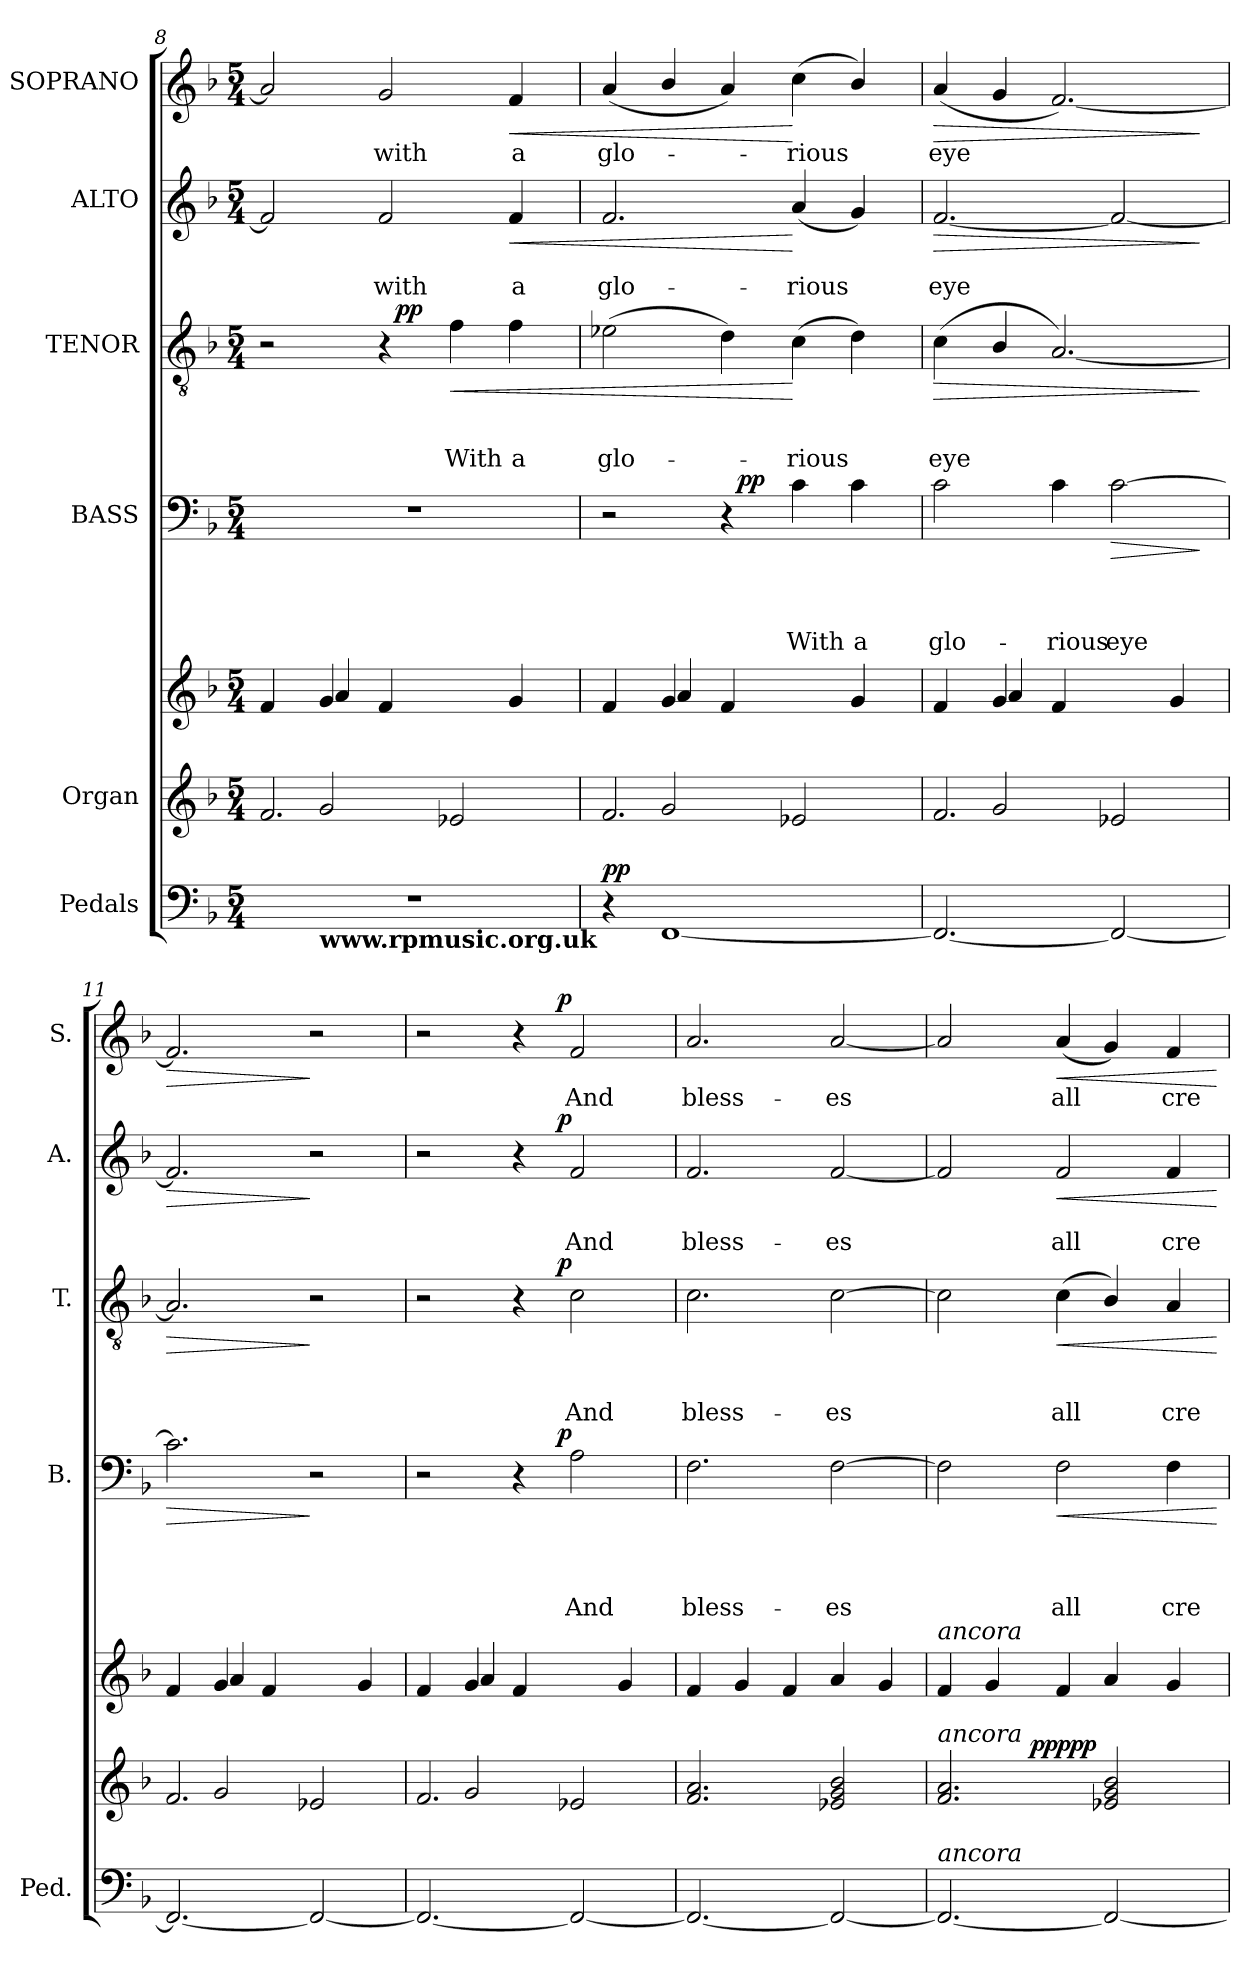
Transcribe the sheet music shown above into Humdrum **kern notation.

**kern	**dynam	**kern	**kern	**dynam	**kern	**text	**text	**text	**text	**dynam	**kern	**text	**text	**text	**dynam	**kern	**text	**text	**dynam	**kern	**text	**dynam
*part6	*part6	*part5	*part5	*part5	*part4	*part4	*part4	*part4	*part4	*part4	*part3	*part3	*part3	*part3	*part3	*part2	*part2	*part2	*part2	*part1	*part1	*part1
*staff7	*staff7	*staff6	*staff5	*staff5/6	*staff4	*staff4	*staff4	*staff4	*staff4	*staff4	*staff3	*staff3	*staff3	*staff3	*staff3	*staff2	*staff2	*staff2	*staff2	*staff1	*staff1	*staff1
*I"Pedals	*	*I"Organ	*	*	*I"BASS	*	*	*	*	*	*I"TENOR	*	*	*	*	*I"ALTO	*	*	*	*I"SOPRANO	*	*
*I'Ped.	*	*	*	*	*I'B.	*	*	*	*	*	*I'T.	*	*	*	*	*I'A.	*	*	*	*I'S.	*	*
*clefF4	*	*clefG2	*clefG2	*	*clefF4	*	*	*	*	*	*clefGv2	*	*	*	*	*clefG2	*	*	*	*clefG2	*	*
*k[b-]	*	*k[b-]	*k[b-]	*	*k[b-]	*	*	*	*	*	*k[b-]	*	*	*	*	*k[b-]	*	*	*	*k[b-]	*	*
*F:	*	*F:	*F:	*	*F:	*	*	*	*	*	*F:	*	*	*	*	*F:	*	*	*	*F:	*	*
*M5/4	*	*M5/4	*M5/4	*	*M5/4	*	*	*	*	*	*M5/4	*	*	*	*	*M5/4	*	*	*	*M5/4	*	*
=8	=8	=8	=8	=8	=8	=8	=8	=8	=8	=8	=8	=8	=8	=8	=8	=8	=8	=8	=8	=8	=8	=8
!LO:N:vis=1	!	!	!	!	!LO:N:vis=1	!	!	!	!	!	!	!	!	!	!	!	!	!	!	!	!	!
*^	*	*^	*^	*	*	*	*	*	*	*	*^	*	*	*	*	*	*	*	*	*	*	*
4%5r	4ryy	.	2.f/	4ryy	4f/	4ryy	.	4%5r	.	.	.	.	.	2r	2ryy	.	.	.	.	2f/]	.	.	.	2a/]	.	.
!	!LO:TX:b:B:t=www.rpmusic.org.uk	!	!	!	!	!	!	!	!	!	!	!	!	!	!	!	!	!	!	!	!	!	!	!	!	!
.	1ryy	.	.	2g/	4g/	4a/	.	.	.	.	.	.	.	.	.	.	.	.	.	.	.	.	.	.	.	.
!	!	!	!	!	!	!	!	!	!	!	!	!	!	!	!	!	!	!	!	!	!	!LO:LY:b	!	!	!LO:LY:b	!
.	.	.	.	.	4f/	2ryy	.	.	.	.	.	.	.	4r	32ryy	.	.	.	.	2f/	.	with	.	2g/	with	.
!	!	!	!	!	!	!	!	!	!	!	!	!	!	!	!	!	!	!	!LO:DY:a	!	!	!	!	!	!	!
.	.	.	.	.	.	.	.	.	.	.	.	.	.	.	2ryy	.	.	.	pp	.	.	.	.	.	.	.
!	!	!	!	!	!	!	!	!	!	!	!	!	!	!	!	!	!	!LO:LY:b	!LO:HP:b	!	!	!	!	!	!	!
.	.	.	2e-X/	2ryy	2ryy	.	.	.	.	.	.	.	.	4f\	.	.	.	With	<	.	.	.	.	.	.	.
!	!	!	!	!	!	!	!	!	!	!	!	!	!	!	!	!	!	!LO:LY:b	!	!	!	!LO:LY:b	!LO:HP:b	!	!LO:LY:b	!LO:HP:b
.	.	.	.	.	.	4g/	.	.	.	.	.	.	.	4f\	.	.	.	a	.	4f/	.	a	<	4f/	a	<
.	.	.	.	.	.	.	.	.	.	.	.	.	.	.	8..ryy	.	.	.	.	.	.	.	.	.	.	.
=9	=9	=9	=9	=9	=9	=9	=9	=9	=9	=9	=9	=9	=9	=9	=9	=9	=9	=9	=9	=9	=9	=9	=9	=9	=9	=9
!	!	!LO:DY:a	!	!	!	!	!	!	!	!	!	!	!	!	!	!	!	!LO:LY:b	!	!	!	!LO:LY:b	!	!	!LO:LY:b	!
*v	*v	*	*	*	*	*	*	*^	*	*	*	*	*	*v	*v	*	*	*	*	*	*	*	*	*	*	*
4r	pp	2.f/	4ryy	4f/	4ryy	.	2r	2ryy	.	.	.	.	.	(<2e-X\	.	.	glo-	.	2.f/	.	glo-	.	(<4a/	glo-	.
[<1FF	.	.	2g/	4g/	4a/	.	.	.	.	.	.	.	.	.	.	.	.	.	.	.	.	.	4b-/	.	.
.	.	.	.	4f/	2ryy	.	4r	32ryy	.	.	.	.	.	4d\)	.	.	.	.	.	.	.	.	4a/)	.	.
!	!	!	!	!	!	!	!	!	!	!	!	!	!LO:DY:a	!	!	!	!	!	!	!	!	!	!	!	!
.	.	.	.	.	.	.	.	2ryy	.	.	.	.	pp	.	.	.	.	.	.	.	.	.	.	.	.
!	!	!	!	!	!	!	!	!	!	!	!	!LO:LY:b	!	!	!	!	!LO:LY:b	!	!	!	!LO:LY:b	!	!	!LO:LY:b	!
.	.	2e-X/	2ryy	2ryy	.	.	4c\	.	.	.	.	With	.	(>4c\	.	.	-rious	[	(<4a/	.	-rious	[	(>4cc\	-rious	[
!	!	!	!	!	!	!	!	!	!	!	!	!LO:LY:b	!	!	!	!	!	!	!	!	!	!	!	!	!
.	.	.	.	.	4g/	.	4c\	.	.	.	.	a	.	4d\)	.	.	.	.	4g/)	.	.	.	4b-/)	.	.
.	.	.	.	.	.	.	.	8..ryy	.	.	.	.	.	.	.	.	.	.	.	.	.	.	.	.	.
=10	=10	=10	=10	=10	=10	=10	=10	=10	=10	=10	=10	=10	=10	=10	=10	=10	=10	=10	=10	=10	=10	=10	=10	=10	=10
!	!	!	!	!	!	!	!	!	!	!	!	!LO:LY:b	!	!	!	!	!LO:LY:b	!LO:HP:b	!	!	!LO:LY:b	!LO:HP:b	!	!LO:LY:b	!LO:HP:b
*	*	*	*	*	*	*	*v	*v	*	*	*	*	*	*	*	*	*	*	*	*	*	*	*	*	*
2.FF/_	.	2.f/	4ryy	4f/	4ryy	.	2c\	.	.	.	glo-	.	(<4c\	.	.	eye	>	[<2.f/	.	eye	>	(<4a/	eye	>
.	.	.	2g/	4g/	4a/	.	.	.	.	.	.	.	4B-/	.	.	.	.	.	.	.	.	4g/	.	.
!	!	!	!	!	!	!	!	!	!	!	!LO:LY:b	!	!	!	!	!	!	!	!	!	!	!	!	!
.	.	.	.	4f/	2ryy	.	4c\	.	.	.	-rious	.	[>2.A/)	.	.	.	.	.	.	.	.	[>2.f/)	.	.
!	!	!	!	!	!	!	!	!	!	!	!LO:LY:b	!LO:HP:b	!	!	!	!	!	!	!	!	!	!	!	!
2FF/_	.	2e-X/	2ryy	2ryy	.	.	[>2c\	.	.	.	eye	>	.	.	.	.	.	2f/_	.	.	.	.	.	.
.	.	.	.	.	4g/	.	.	.	.	.	.	.	.	.	.	.	.	.	.	.	.	.	.	.
*	*	*v	*v	*	*	*	*	*	*	*	*	*	*	*	*	*	*	*	*	*	*	*	*	*
*	*	*	*v	*v	*	*	*	*	*	*	*	*	*	*	*	*	*	*	*	*	*	*	*
.	.	.	.	.	.	.	.	.	.	]	.	.	.	.	]	.	.	.	]	.	.	]
!!LO:PB:g=z
=11	=11	=11	=11	=11	=11	=11	=11	=11	=11	=11	=11	=11	=11	=11	=11	=11	=11	=11	=11	=11	=11	=11
*	*	*^	*^	*	*	*	*	*	*	*	*	*	*	*	*	*	*	*	*	*	*	*
!	!	!	!	!	!	!	!	!	!	!	!	!LO:HP:b	!	!	!	!	!LO:HP:b	!	!	!	!LO:HP:b	!	!	!LO:HP:b
2.FF/_	.	2.f/	4ryy	4f/	4ryy	.	2.c\]	.	.	.	.	>	2.A/]	.	.	.	>	2.f/]	.	.	>	2.f/]	.	>
.	.	.	2g/	4g/	4a/	.	.	.	.	.	.	.	.	.	.	.	.	.	.	.	.	.	.	.
.	.	.	.	4f/	2ryy	.	.	.	.	.	.	.	.	.	.	.	.	.	.	.	.	.	.	.
2FF/_	.	2e-X/	2ryy	2ryy	.	.	2r	.	.	.	.	]	2r	.	.	.	]	2r	.	.	]	2r	.	]
.	.	.	.	.	4g/	.	.	.	.	.	.	.	.	.	.	.	.	.	.	.	.	.	.	.
=12	=12	=12	=12	=12	=12	=12	=12	=12	=12	=12	=12	=12	=12	=12	=12	=12	=12	=12	=12	=12	=12	=12	=12	=12
*	*	*	*	*	*	*	*^	*	*	*	*	*	*^	*	*	*	*	*^	*	*	*	*^	*	*
2.FF/_	.	2.f/	4ryy	4f/	4ryy	.	2r	2ryy	.	.	.	.	.	2r	2ryy	.	.	.	.	2r	2ryy	.	.	.	2r	2ryy	.	.
.	.	.	2g/	4g/	4a/	.	.	.	.	.	.	.	.	.	.	.	.	.	.	.	.	.	.	.	.	.	.	.
.	.	.	.	4f/	2ryy	.	4r	8..ryy	.	.	.	.	.	4r	8..ryy	.	.	.	.	4r	8..ryy	.	.	.	4r	8..ryy	.	.
!	!	!	!	!	!	!	!	!	!	!	!	!	!LO:DY:a	!	!	!	!	!	!LO:DY:a	!	!	!	!	!LO:DY:a	!	!	!	!LO:DY:a
.	.	.	.	.	.	.	.	2ryy	.	.	.	.	p	.	2ryy	.	.	.	p	.	2ryy	.	.	p	.	2ryy	.	p
!	!	!	!	!	!	!	!	!	!	!	!	!LO:LY:b	!	!	!	!	!	!LO:LY:b	!	!	!	!	!LO:LY:b	!	!	!	!LO:LY:b	!
2FF/_	.	2e-X/	2ryy	2ryy	.	.	2A\	.	.	.	.	And	.	2c\	.	.	.	And	.	2f/	.	.	And	.	2f/	.	And	.
.	.	.	.	.	4g/	.	.	.	.	.	.	.	.	.	.	.	.	.	.	.	.	.	.	.	.	.	.	.
.	.	.	.	.	.	.	.	32ryy	.	.	.	.	.	.	32ryy	.	.	.	.	.	32ryy	.	.	.	.	32ryy	.	.
=13	=13	=13	=13	=13	=13	=13	=13	=13	=13	=13	=13	=13	=13	=13	=13	=13	=13	=13	=13	=13	=13	=13	=13	=13	=13	=13	=13	=13
!	!	!	!	!	!	!	!	!	!	!	!	!LO:LY:b	!	!	!	!	!	!LO:LY:b	!	!	!	!	!LO:LY:b	!	!	!	!LO:LY:b	!
*	*	*v	*v	*	*	*	*v	*v	*	*	*	*	*	*v	*v	*	*	*	*	*v	*v	*	*	*	*v	*v	*	*
*	*	*	*v	*v	*	*	*	*	*	*	*	*	*	*	*	*	*	*	*	*	*	*	*
2.FF/_	.	2.f/ 2.a/	4f/	.	2.F\	.	.	.	bless-	.	2.c\	.	.	bless-	.	2.f/	.	bless-	.	2.a/	bless-	.
.	.	.	4g/	.	.	.	.	.	.	.	.	.	.	.	.	.	.	.	.	.	.	.
.	.	.	4f/	.	.	.	.	.	.	.	.	.	.	.	.	.	.	.	.	.	.	.
!	!	!	!	!	!	!	!	!	!LO:LY:b	!	!	!	!	!LO:LY:b	!	!	!	!LO:LY:b	!	!	!LO:LY:b	!
2FF/_	.	2e-X/ 2g/ 2b-/	4a/	.	[>2F\	.	.	.	-es	.	[>2c\	.	.	-es	.	[<2f/	.	-es	.	[<2a/	-es	.
.	.	.	4g/	.	.	.	.	.	.	.	.	.	.	.	.	.	.	.	.	.	.	.
=14	=14	=14	=14	=14	=14	=14	=14	=14	=14	=14	=14	=14	=14	=14	=14	=14	=14	=14	=14	=14	=14	=14
*	*	*^	*^	*	*	*	*	*	*	*	*	*	*	*	*	*	*	*	*	*	*	*
!	!	!	!	!LO:TX:a:i:t=ancora	!	!	!	!	!	!	!	!	!	!	!	!	!	!	!	!	!	!	!	!
!	!	!LO:TX:a:i:t=ancora	!	!	!	!	!	!	!	!	!	!	!	!	!	!	!	!	!	!	!	!	!	!
!LO:TX:a:i:t=ancora	!	!	!	!	!	!	!	!	!	!	!	!	!	!	!	!	!	!	!	!	!	!	!	!
2.FF/_	.	2.f/ 2.a/	4ryy	4f/	4ryy	.	2F\]	.	.	.	.	.	2c\]	.	.	.	.	2f/]	.	.	.	2a/]	.	.
.	.	.	8ryy	4g/	8ryy	.	.	.	.	.	.	.	.	.	.	.	.	.	.	.	.	.	.	.
.	.	.	32ryy	.	32ryy	.	.	.	.	.	.	.	.	.	.	.	.	.	.	.	.	.	.	.
!	!	!	!	!	!	!LO:DY:a=2	!	!	!	!	!	!	!	!	!	!	!	!	!	!	!	!	!	!
!	!	!	!	!	!	!LO:DY:n=1:b=2	!	!	!	!	!	!	!	!	!	!	!	!	!	!	!	!	!	!
!	!	!	!	!	!	!LO:DY:n=2:a	!	!	!	!	!	!	!	!	!	!	!	!	!	!	!	!	!	!
.	.	.	2ryy	.	2ryy	pp pp p	.	.	.	.	.	.	.	.	.	.	.	.	.	.	.	.	.	.
!	!	!	!	!	!	!	!	!	!	!	!LO:LY:b	!LO:HP:b	!	!	!	!LO:LY:b	!LO:HP:b	!	!	!LO:LY:b	!LO:HP:b	!	!LO:LY:b	!LO:HP:b
.	.	.	.	4f/	.	.	2F\	.	.	.	all	<	(>4c\	.	.	all	<	2f/	.	all	<	(<4a/	all	<
2FF/_	.	2e-X/ 2g/ 2b-/	.	4a/	.	.	.	.	.	.	.	.	4B-/)	.	.	.	.	.	.	.	.	4g/)	.	.
.	.	.	4ryy	.	4ryy	.	.	.	.	.	.	.	.	.	.	.	.	.	.	.	.	.	.	.
!	!	!	!	!	!	!	!	!	!	!	!LO:LY:b	!	!	!	!	!LO:LY:b	!	!	!	!LO:LY:b	!	!	!LO:LY:b	!
.	.	.	.	4g/	.	.	4F\	.	.	.	cre-	.	4A/	.	.	cre-	.	4f/	.	cre-	.	4f/	cre-	.
.	.	.	16.ryy	.	16.ryy	.	.	.	.	.	.	.	.	.	.	.	.	.	.	.	.	.	.	.
.	.	.	.	.	.	.	.	.	.	.	.	[	.	.	.	.	[	.	.	.	[	.	.	[
*	*	*v	*v	*	*	*	*	*	*	*	*	*	*	*	*	*	*	*	*	*	*	*	*	*
*	*	*	*v	*v	*	*	*	*	*	*	*	*	*	*	*	*	*	*	*	*	*	*	*
=	=	=	=	=	=	=	=	=	=	=	=	=	=	=	=	=	=	=	=	=	=	=
*-	*-	*-	*-	*-	*-	*-	*-	*-	*-	*-	*-	*-	*-	*-	*-	*-	*-	*-	*-	*-	*-	*-
